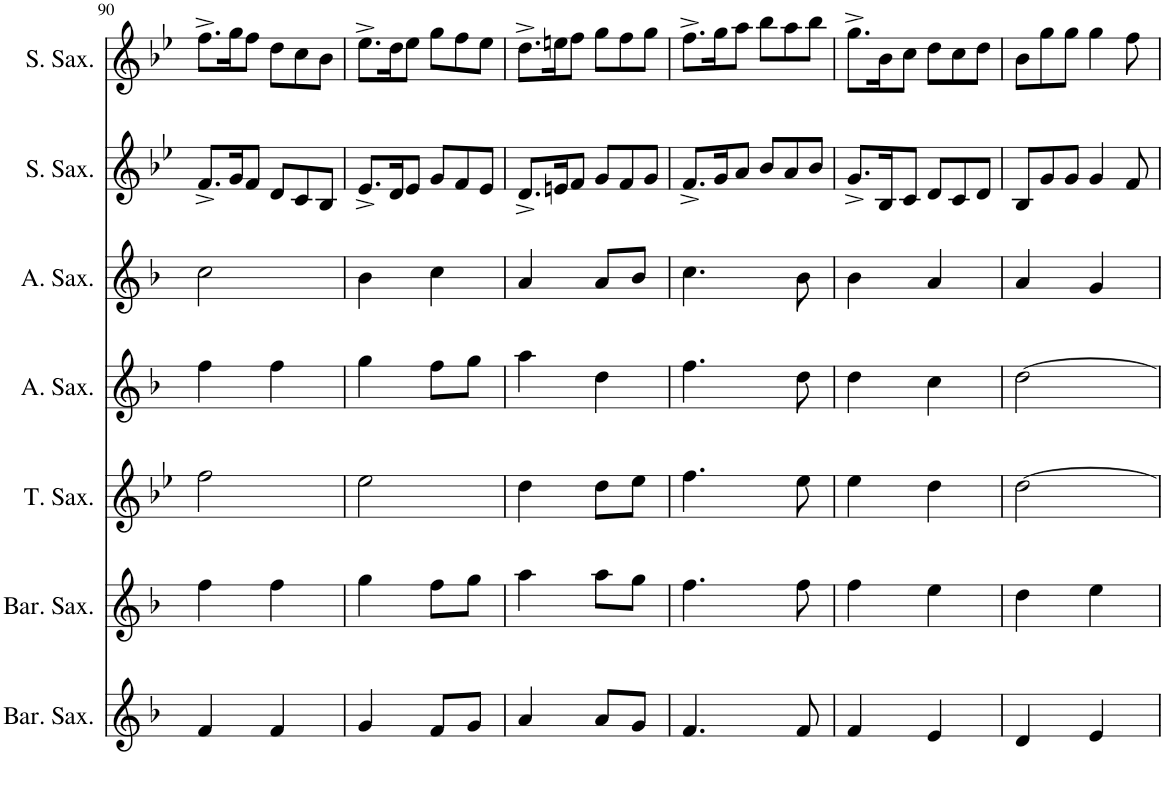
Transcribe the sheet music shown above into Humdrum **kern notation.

**kern	**kern	**kern	**kern	**kern	**kern	**kern
*part7	*part6	*part5	*part4	*part3	*part2	*part1
*staff7	*staff6	*staff5	*staff4	*staff3	*staff2	*staff1
*I"Baritone Saxophone	*I"Baritone Saxophone	*I"Tenor Saxophone	*I"Alto Saxophone	*I"Alto Saxophone	*I"Soprano Saxophone	*I"Soprano Saxophone
*I'Bar. Sax.	*I'Bar. Sax.	*I'T. Sax.	*I'A. Sax.	*I'A. Sax.	*I'S. Sax.	*I'S. Sax.
!!LO:PB:g=z
*clefG2	*clefG2	*clefG2	*clefG2	*clefG2	*clefG2	*clefG2
*Trd12c21	*Trd12c21	*Trd8c14	*Trd5c9	*Trd5c9	*Trd1c2	*Trd1c2
*k[b-]	*k[b-]	*k[b-e-]	*k[b-]	*k[b-]	*k[b-e-]	*k[b-e-]
*M2/4	*M2/4	*M2/4	*M2/4	*M2/4	*M6/8	*M6/8
=90	=90	=90	=90	=90	=90	=90
4f/	4ff\	2ff\	4ff\	2cc\	8.f^/L	8.ff^\L
.	.	.	.	.	16g/K	16gg\K
4f/	4ff\	.	4ff\	.	8f/J	8ff\J
.	.	.	.	.	8d/L	8dd\L
4ryy	4ryy	4ryy	4ryy	4ryy	8c/	8cc\
.	.	.	.	.	8B-/J	8b-\J
=91	=91	=91	=91	=91	=91	=91
4g/	4gg\	2ee-\	4gg\	4b-\	8.e-^/L	8.ee-^\L
.	.	.	.	.	16d/K	16dd\K
8f/L	8ff\L	.	8ff\L	4cc\	8e-/J	8ee-\J
8g/J	8gg\J	.	8gg\J	.	8g/L	8gg\L
4ryy	4ryy	4ryy	4ryy	4ryy	8f/	8ff\
.	.	.	.	.	8e-/J	8ee-\J
=92	=92	=92	=92	=92	=92	=92
4a/	4aa\	4dd\	4aa\	4a/	8.d^/L	8.dd^\L
.	.	.	.	.	16en/K	16een\K
8a/L	8aa\L	8dd\L	4dd\	8a/L	8f/J	8ff\J
8g/J	8gg\J	8ee-\J	.	8b-/J	8g/L	8gg\L
4ryy	4ryy	4ryy	4ryy	4ryy	8f/	8ff\
.	.	.	.	.	8g/J	8gg\J
=93	=93	=93	=93	=93	=93	=93
4.f/	4.ff\	4.ff\	4.ff\	4.cc\	8.f^/L	8.ff^\L
.	.	.	.	.	16g/K	16gg\K
.	.	.	.	.	8a/J	8aa\J
8f/	8ff\	8ee-\	8dd\	8b-\	8b-/L	8bb-\L
4ryy	4ryy	4ryy	4ryy	4ryy	8a/	8aa\
.	.	.	.	.	8b-/J	8bb-\J
=94	=94	=94	=94	=94	=94	=94
4f/	4ff\	4ee-\	4dd\	4b-\	8.g^/L	8.gg^\L
.	.	.	.	.	16B-/K	16b-\K
4e/	4ee\	4dd\	4cc\	4a/	8c/J	8cc\J
.	.	.	.	.	8d/L	8dd\L
4ryy	4ryy	4ryy	4ryy	4ryy	8c/	8cc\
.	.	.	.	.	8d/J	8dd\J
=95	=95	=95	=95	=95	=95	=95
4d/	4dd\	[2dd\	[2dd\	4a/	8B-/L	8b-\L
.	.	.	.	.	8g/	8gg\
4e/	4ee\	.	.	4g/	8g/J	8gg\J
.	.	.	.	.	4g/	4gg\
4ryy	4ryy	4ryy	4ryy	4ryy	.	.
.	.	.	.	.	8f/	8ff\
=	=	=	=	=	=	=
*-	*-	*-	*-	*-	*-	*-
